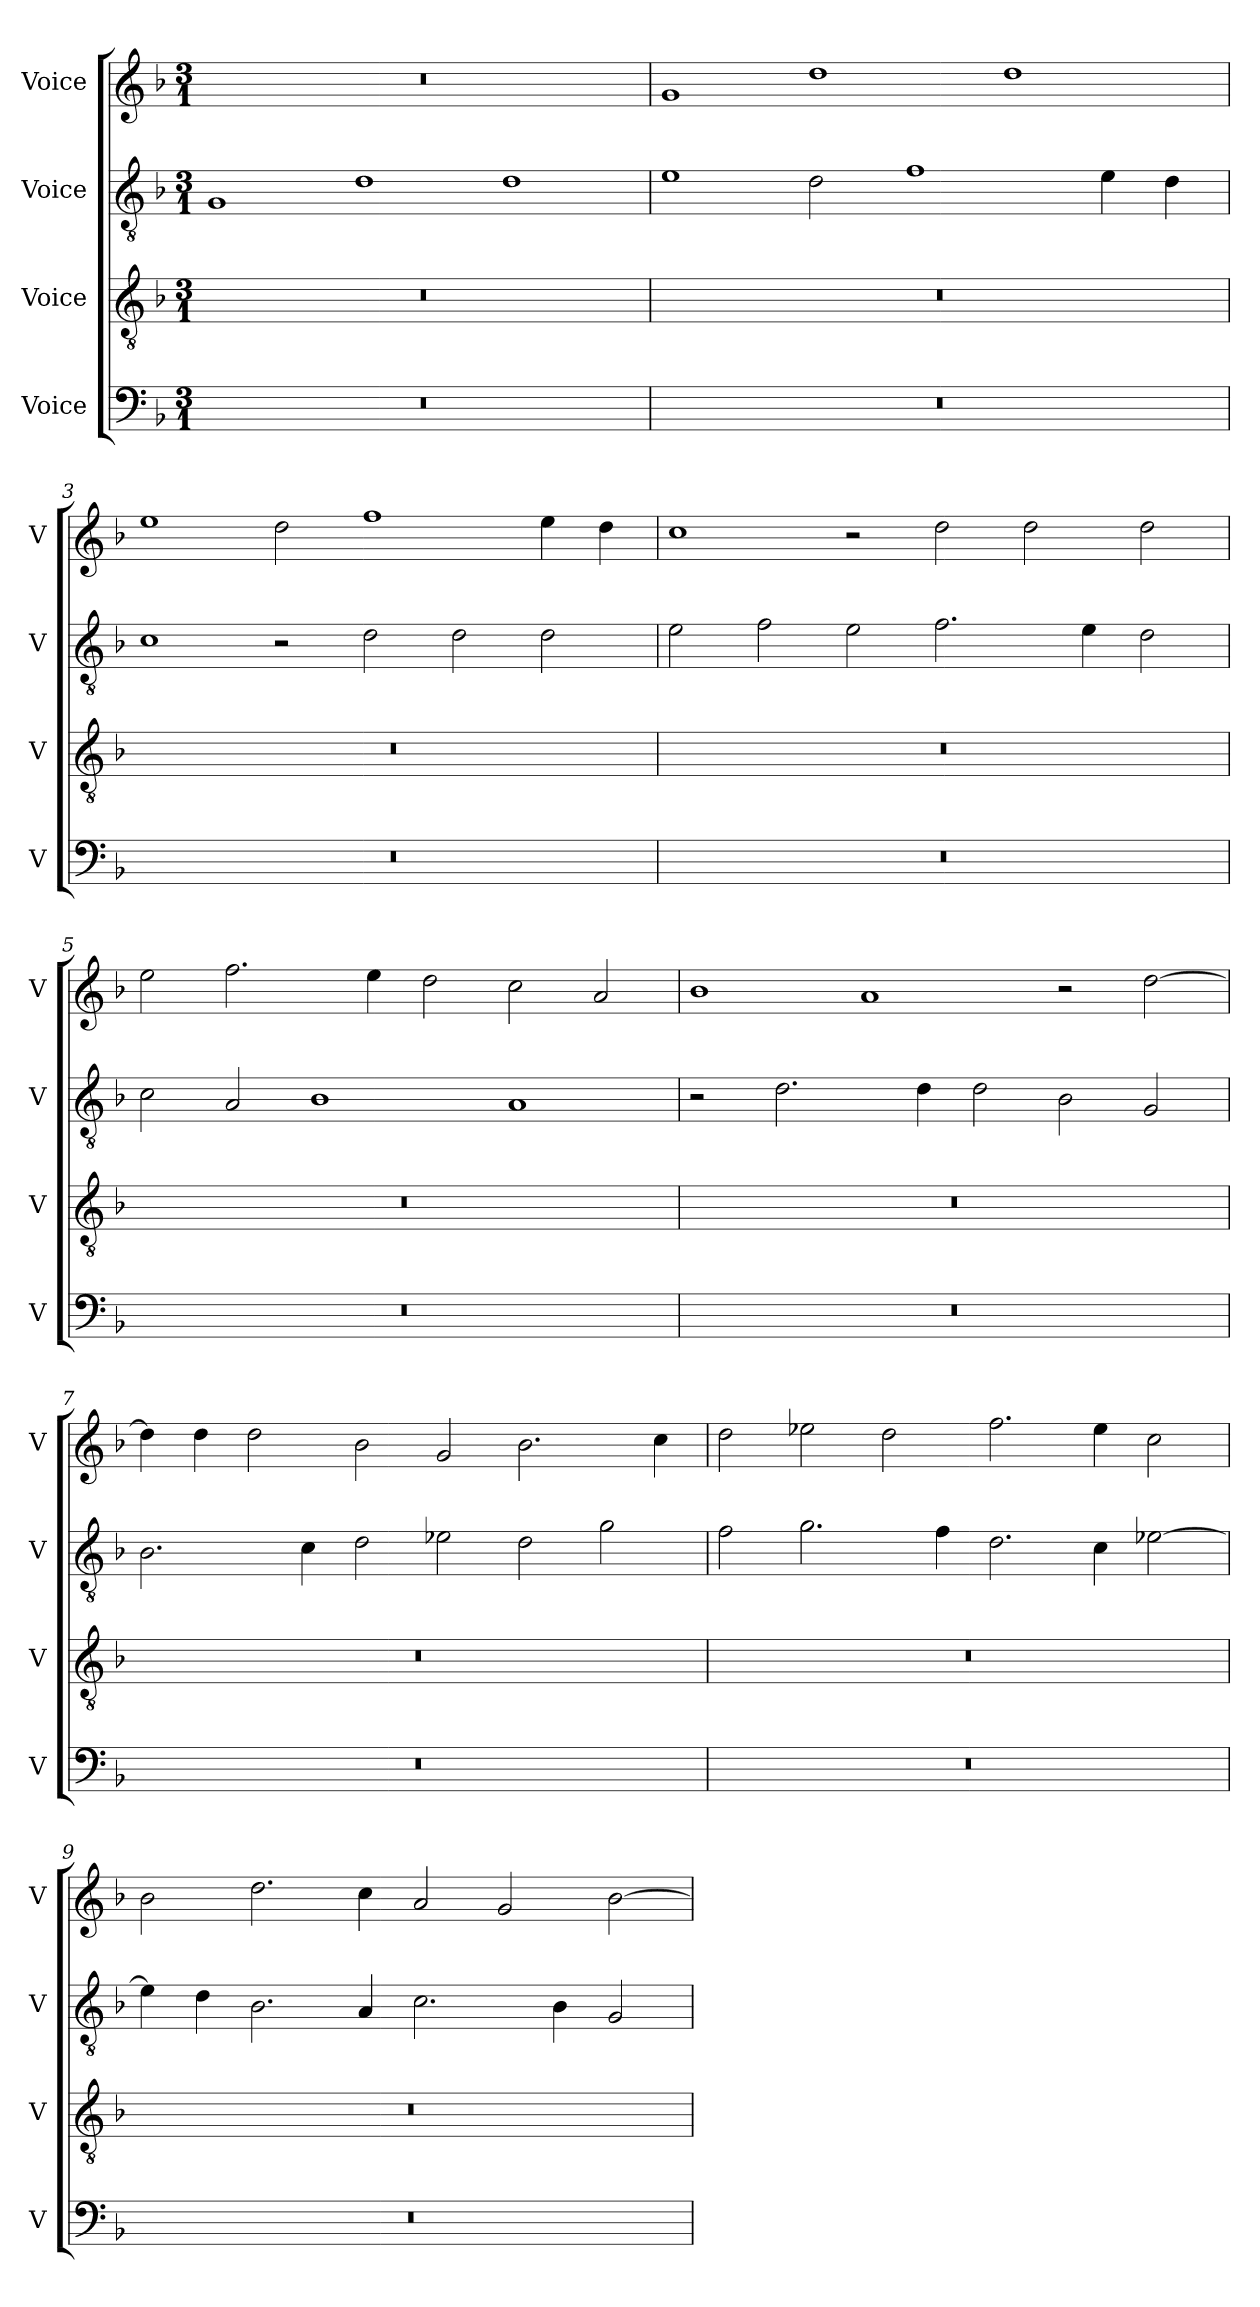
**kern	**kern	**kern	**kern
*part4	*part3	*part2	*part1
*staff4	*staff3	*staff2	*staff1
*I"Voice	*I"Voice	*I"Voice	*I"Voice
*I'V	*I'V	*I'V	*I'V
*clefF4	*clefGv2	*clefGv2	*clefG2
*k[b-]	*k[b-]	*k[b-]	*k[b-]
*M3/1	*M3/1	*M3/1	*M3/1
=1	=1	=1	=1
0.r	0.r	1G	0.r
.	.	1d	.
.	.	1d	.
=2	=2	=2	=2
0.r	0.r	1e	1g
.	.	2d\	1dd
.	.	1f	.
.	.	.	1dd
.	.	4e\	.
.	.	4d\	.
=3	=3	=3	=3
0.r	0.r	1c	1ee
.	.	2r	2dd\
.	.	2d\	1ff
.	.	2d\	.
.	.	2d\	4ee\
.	.	.	4dd\
!!LO:LB:g=z
=4	=4	=4	=4
0.r	0.r	2e\	1cc
.	.	2f\	.
.	.	2e\	2r
.	.	2.f\	2dd\
.	.	.	2dd\
.	.	4e\	.
.	.	2d\	2dd\
=5	=5	=5	=5
0.r	0.r	2c\	2ee\
.	.	2A/	2.ff\
.	.	1B-	.
.	.	.	4ee\
.	.	.	2dd\
.	.	1A	2cc\
.	.	.	2a/
!!LO:LB:g=z
=6	=6	=6	=6
0.r	0.r	2r	1b-
.	.	2.d\	.
.	.	.	1a
.	.	4d\	.
.	.	2d\	.
.	.	2B-\	2r
.	.	2G/	[2dd\
=7	=7	=7	=7
0.r	0.r	2.B-\	4dd\]
.	.	.	4dd\
.	.	.	2dd\
.	.	4c\	.
.	.	2d\	2b-\
.	.	2e-X\	2g/
.	.	2d\	2.b-\
.	.	2g\	.
.	.	.	4cc\
!!LO:PB:g=z
=8	=8	=8	=8
0.r	0.r	2f\	2dd\
.	.	2.g\	2ee-X\
.	.	.	2dd\
.	.	4f\	.
.	.	2.d\	2.ff\
.	.	4c\	4ee-\
.	.	[2e-X\	2cc\
=9	=9	=9	=9
0.r	0.r	4e-\]	2b-\
.	.	4d\	.
.	.	2.B-\	2.dd\
.	.	4A/	4cc\
.	.	2.c\	2a/
.	.	.	2g/
.	.	4B-\	.
.	.	2G/	[2b-\
=	=	=	=
*-	*-	*-	*-
